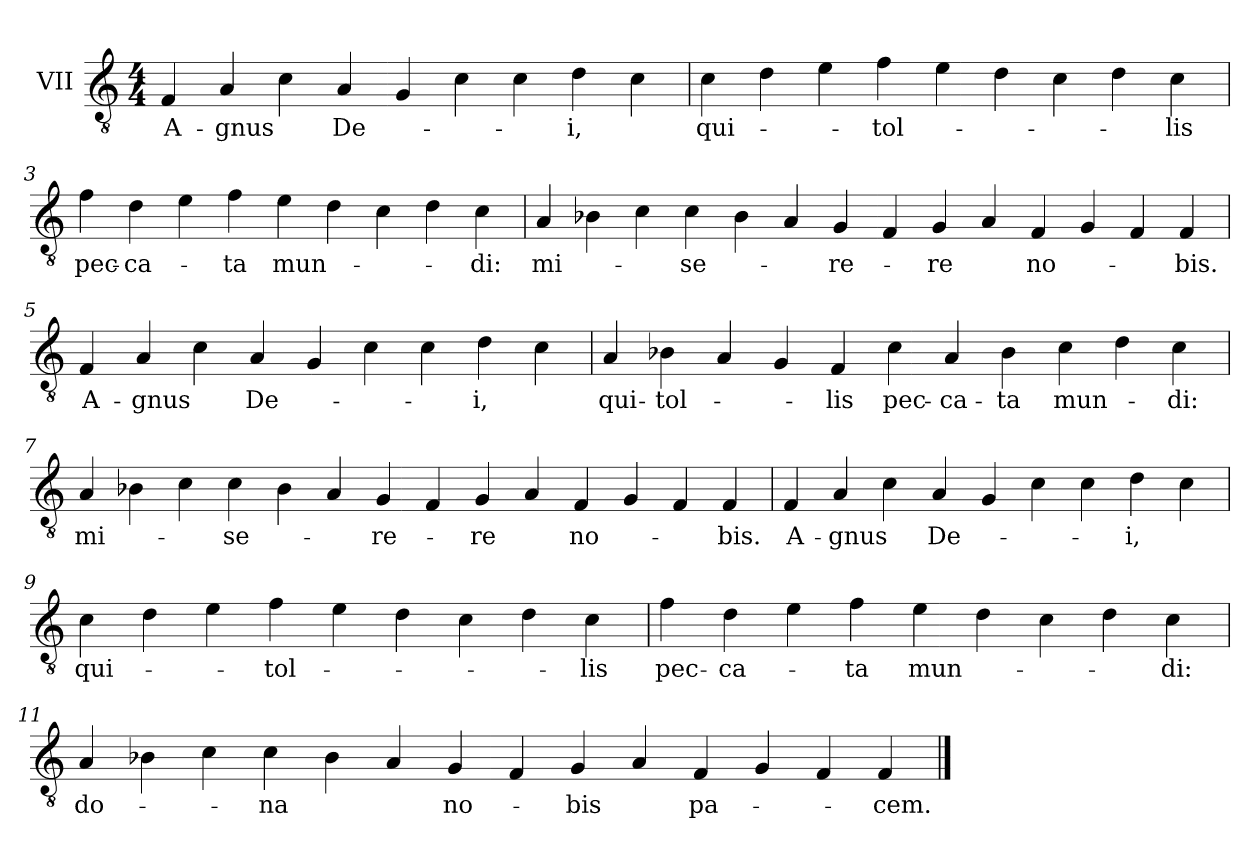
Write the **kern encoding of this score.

**kern	**text
*part1	*part1
*staff1	*staff1
*I"VII	*
*clefGv2	*
*k[]	*
*M4/4	*
=1	=1
4F	A-
4A	-gnus
4c	.
4A	De-
4G	.
4c	.
4c	.
4d	-i,
4c	.
=2	=2
4c	qui-
4d	.
4e	.
4f	tol-
4e	.
4d	.
4c	.
4d	.
4c	-lis
=3	=3
4f	pec-
4d	-ca-
4e	.
4f	-ta
4e	mun-
4d	.
4c	.
4d	.
4c	-di:
=4	=4
4A	mi-
4B-X	.
4c	.
4c	-se-
4B-	.
4A	.
4G	-re-
4F	.
4G	-re
4A	.
4F	no-
4G	.
4F	.
4F	-bis.
=5	=5
4F	A-
4A	-gnus
4c	.
4A	De-
4G	.
4c	.
4c	.
4d	-i,
4c	.
=6	=6
4A	qui-
4B-X	tol-
4A	.
4G	.
4F	-lis
4c	pec-
4A	-ca-
4B-	-ta
4c	mun-
4d	.
4c	-di:
=7	=7
4A	mi-
4B-X	.
4c	.
4c	-se-
4B-	.
4A	.
4G	-re-
4F	.
4G	-re
4A	.
4F	no-
4G	.
4F	.
4F	-bis.
=8	=8
4F	A-
4A	-gnus
4c	.
4A	De-
4G	.
4c	.
4c	.
4d	-i,
4c	.
=9	=9
4c	qui-
4d	.
4e	.
4f	tol-
4e	.
4d	.
4c	.
4d	.
4c	-lis
=10	=10
4f	pec-
4d	-ca-
4e	.
4f	-ta
4e	mun-
4d	.
4c	.
4d	.
4c	-di:
=11	=11
4A	do-
4B-X	.
4c	.
4c	-na
4B-	.
4A	.
4G	no-
4F	.
4G	-bis
4A	.
4F	pa-
4G	.
4F	.
4F	-cem.
==	==
*-	*-
